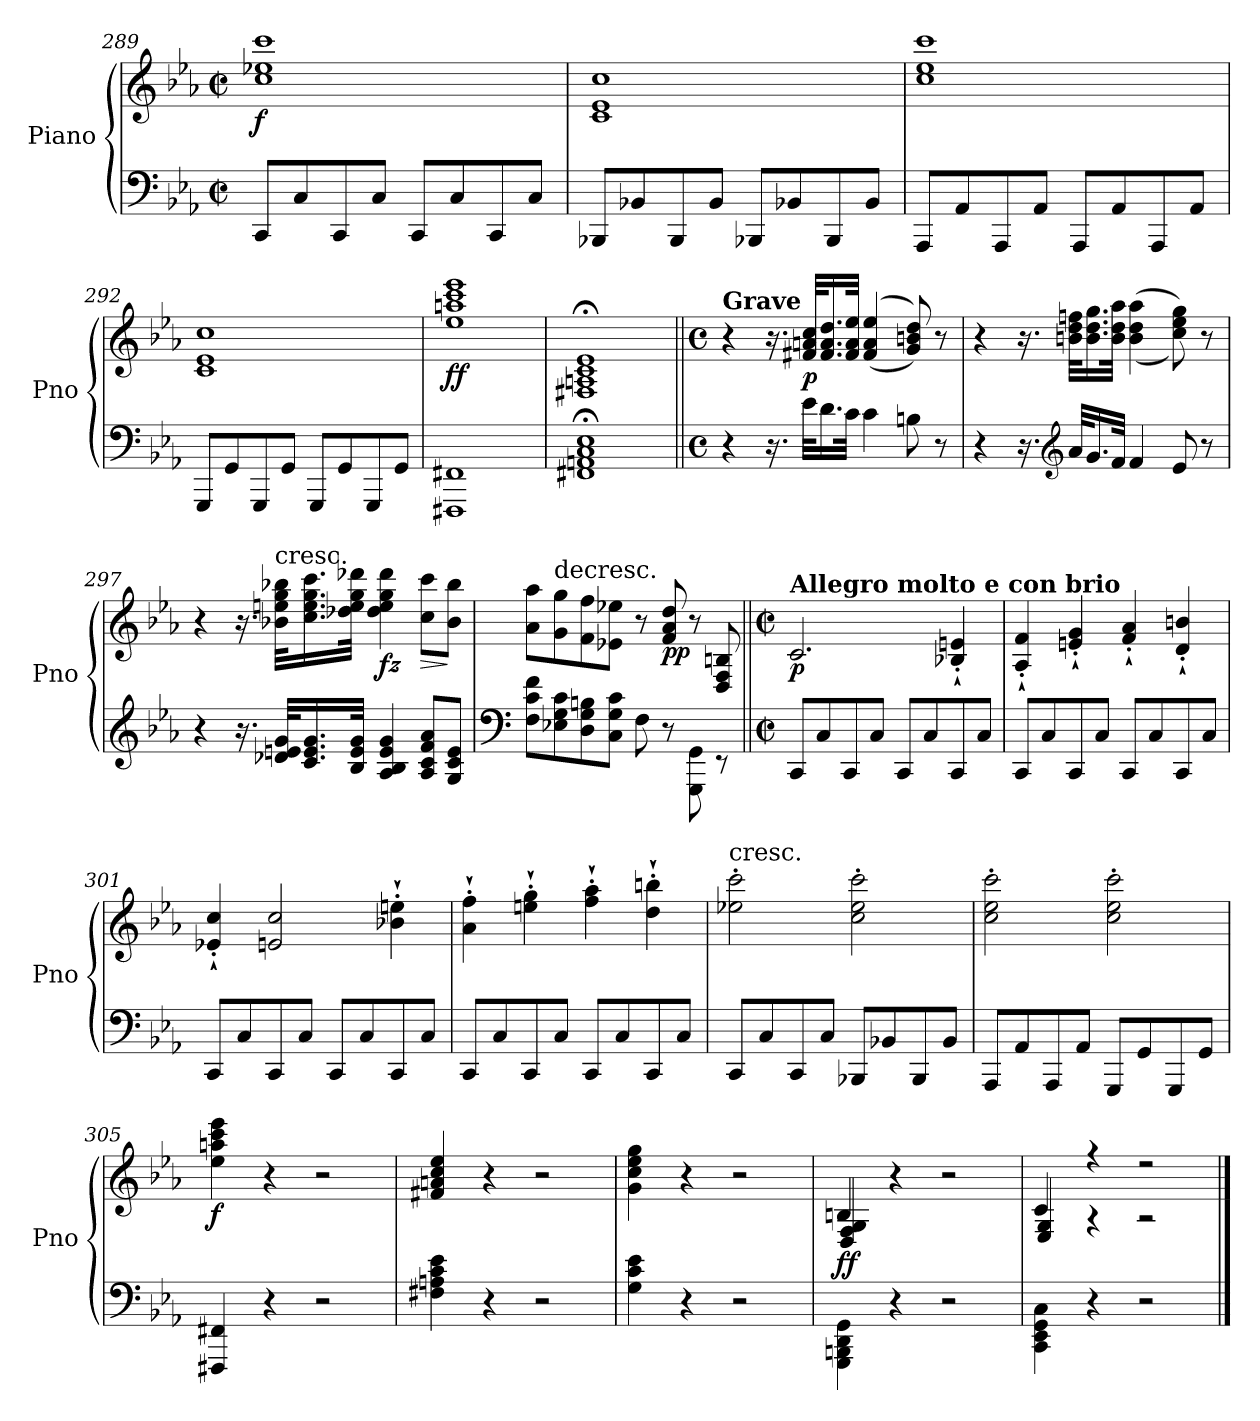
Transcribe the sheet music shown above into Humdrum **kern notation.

**kern	**kern	**dynam
*part1	*part1	*part1
*staff2	*staff1	*staff1/2
*I"Piano	*	*
*I'Pno	*	*
*clefF4	*clefG2	*
*k[b-e-a-]	*k[b-e-a-]	*
*E-:	*E-:	*
*M2/2	*M2/2	*
*met(c|)	*met(c|)	*
=289	=289	=289
!	!	!LO:DY:b
8CC/L	1cc 1ee-X 1ccc	f
8C/	.	.
8CC/	.	.
8C/J	.	.
8CC/L	.	.
8C/	.	.
8CC/	.	.
8C/J	.	.
=290	=290	=290
8BBB-X/L	1c 1e- 1cc	.
8BB-X/	.	.
8BBB-/	.	.
8BB-/J	.	.
8BBB-X/L	.	.
8BB-X/	.	.
8BBB-/	.	.
8BB-/J	.	.
=291	=291	=291
8AAA-/L	1cc 1ee- 1ccc	.
8AA-/	.	.
8AAA-/	.	.
8AA-/J	.	.
8AAA-/L	.	.
8AA-/	.	.
8AAA-/	.	.
8AA-/J	.	.
=292	=292	=292
8GGG/L	1c 1e- 1cc	.
8GG/	.	.
8GGG/	.	.
8GG/J	.	.
8GGG/L	.	.
8GG/	.	.
8GGG/	.	.
8GG/J	.	.
=293	=293	=293
!	!	!LO:DY:b
1FFF#X 1FF#X	1ee- 1aan 1ccc 1eee-	ff
=294	=294	=294
1FF#X; 1AAn; 1C; 1E-;	1F#X;< 1An;< 1c;< 1e-;<	.
=295||	=295||	=295||
*M4/4	*M4/4	*
*met(c)	*met(c)	*
!	!LO:TX:a:B:t=Grave	!
4r	4r	.
16.r	16.r	.
!	!	!LO:DY:b
32e-\KLL	32f#X/ 32an/ 32cc/KLL	p
16.d\	16.f#/ 16.a/ 16.dd/	.
32c\JJk	32f#/ 32a/ 32ee-/JJk	.
4c\	(<(<4f#/ 4a/ 4ee-/	.
8Bn\	8g/ 8bn/ 8dd/))	.
8r	8r	.
=296	=296	=296
4r	4r	.
16.r	16.r	.
*clefG2	*	*
32a-/KLL	32bn\ 32dd\ 32ffn\KLL	.
16.g/	16.b\ 16.dd\ 16.gg\	.
32f/JJk	32b\ 32dd\ 32aa-\JJk	.
4f/	(>(>4b\ 4dd\ 4aa-\	.
8e-/	8cc\ 8ee-\ 8gg\))	.
8r	8r	.
=297	=297	=297
4r	4r	.
16.r	16.r	.
!	!LO:TX:a:t=cresc.	!
32d-X/ 32en/ 32g/KLL	32b-X\ 32een\ 32gg\ 32bb-X\KLL	.
16.c/ 16.e/ 16.g/	16.cc\ 16.ee\ 16.gg\ 16.ccc\	.
32B-/ 32e/ 32g/JJk	32dd-X\ 32ee\ 32gg\ 32ddd-X\JJk	.
!	!	!LO:DY:b
4A-/ 4B-/ 4e/ 4g/	4dd-\ 4ee\ 4gg\ 4ddd-\	fz
!	!	!LO:HP:b
8A-/ 8c/ 8f/ 8a-/L	8cc\ 8ccc\L	>
8G/ 8c/ 8e/J	8b-\ 8bb-\J	]
=298	=298	=298
*clefF4	*	*
8F\ 8c\ 8f\L	8a-\ 8aa-\L	.
!	!LO:TX:a:t=decresc.	!
8E-X\ 8G\ 8c\	8g\ 8gg\	.
8D\ 8G\ 8Bn\	8f\ 8ff\	.
8C\ 8G\ 8c\J	8e-X\ 8ee-X\J	.
8F\	8r	.
!	!	!LO:DY:b
8r	8f/ 8a-/ 8dd/	pp
8GGG\ 8GG\	8r	.
8rEE	8D/ 8F/ 8Bn/	.
=299||	=299||	=299||
*M2/2	*M2/2	*
*met(c|)	*met(c|)	*
!	!LO:TX:a:B:t=Allegro molto e con brio	!
!	!	!LO:DY:b
8CC/L	2.c/	p
8C/	.	.
8CC/	.	.
8C/J	.	.
8CC/L	.	.
8C/	.	.
8CC/	4B-X/'` 4en/'`	.
8C/J	.	.
=300	=300	=300
8CC/L	4A-/'` 4f/'`	.
8C/	.	.
8CC/	4en/'` 4g/'`	.
8C/J	.	.
8CC/L	4f/'` 4a-/'`	.
8C/	.	.
8CC/	4d/'` 4bn/'`	.
8C/J	.	.
=301	=301	=301
8CC/L	4e-X/'` 4cc/'`	.
8C/	.	.
8CC/	2en/ 2cc/	.
8C/J	.	.
8CC/L	.	.
8C/	.	.
8CC/	4b-X\'` 4een\'`	.
8C/J	.	.
=302	=302	=302
8CC/L	4a-\'` 4ff\'`	.
8C/	.	.
8CC/	4een\'` 4gg\'`	.
8C/J	.	.
8CC/L	4ff\'` 4aa-\'`	.
8C/	.	.
8CC/	4dd\'` 4bbn\'`	.
8C/J	.	.
=303	=303	=303
!	!LO:TX:a:t=cresc.	!
8CC/L	2ee-X\' 2ccc\'	.
8C/	.	.
8CC/	.	.
8C/J	.	.
8BBB-X/L	2cc\' 2ee-\' 2ccc\'	.
8BB-X/	.	.
8BBB-/	.	.
8BB-/J	.	.
=304	=304	=304
8AAA-/L	2cc\' 2ee-\' 2ccc\'	.
8AA-/	.	.
8AAA-/	.	.
8AA-/J	.	.
8GGG/L	2cc\' 2ee-\' 2ccc\'	.
8GG/	.	.
8GGG/	.	.
8GG/J	.	.
=305	=305	=305
!	!	!LO:DY:b
4FFF#X/ 4FF#X/	4ee-\ 4aan\ 4ccc\ 4eee-\	f
4r	4r	.
2r	2r	.
=306	=306	=306
4F#X\ 4An\ 4c\ 4e-\	4f#X/ 4an/ 4cc/ 4ee-/	.
4r	4r	.
2r	2r	.
=307	=307	=307
4G\ 4c\ 4e-\	4g\ 4cc\ 4ee-\ 4gg\	.
4r	4r	.
2r	2r	.
=308	=308	=308
*	*^	*
!	!	!	!LO:DY:b
4GGG\ 4BBBn\ 4DD\ 4GG\	4Bn/	4D/ 4F/ 4G/	ff
4r	4r	2.ryy	.
2r	2r	.	.
=309	=309	=309	=309
4CC\ 4EE-\ 4GG\ 4C\	4c/	4E-/ 4G/	.
4r	4r	4r	.
2r	2r	2r	.
*	*v	*v	*
==	==	==
*-	*-	*-
